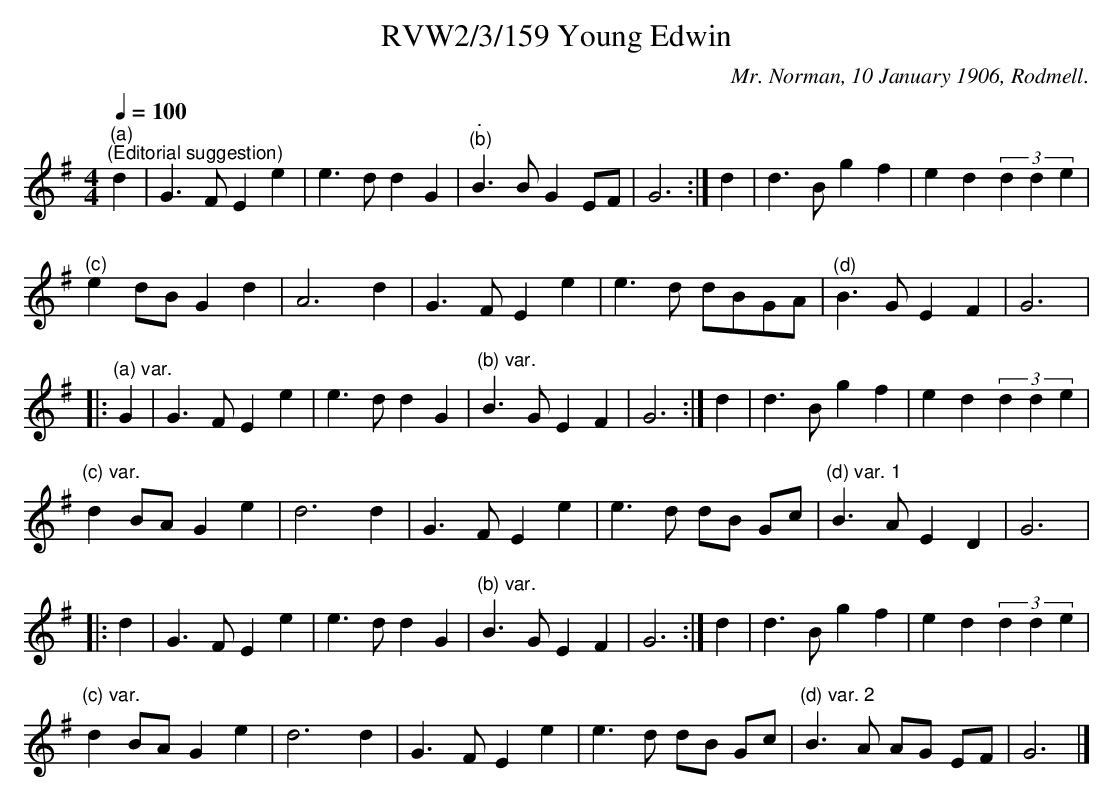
X:1
T:RVW2/3/159 Young Edwin
C:Mr. Norman, 10 January 1906, Rodmell.
L:1/8
Q:1/4=100
M:4/4
K:G
"^(a)""^(Editorial suggestion)" d2 | G3 F E2 e2 | e3 d d2 G2 |"^.""^(b)" B3 B G2 EF | G6 :| d2 |
d3 B g2 f2 | e2 d2 (3d2 d2 e2 |$"^(c)" e2 dB G2 d2 | A6 d2 | G3 F E2 e2 | e3 d dBGA |
"^(d)" B3 G E2 F2 | G6 |:$"^(a) var." G2 | G3 F E2 e2 | e3 d d2 G2 |"^(b) var." B3 G E2 F2 | G6 :|
d2 | d3 B g2 f2 | e2 d2 (3d2 d2 e2 |$"^(c) var." d2 BA G2 e2 | d6 d2 | G3 F E2 e2 | e3 d dB Gc |
"^(d) var. 1" B3 A E2 D2 | G6 |:$ d2 | G3 F E2 e2 | e3 d d2 G2 |"^(b) var." B3 G E2 F2 | G6 :| d2 |
d3 B g2 f2 | e2 d2 (3d2 d2 e2 |$"^(c) var." d2 BA G2 e2 | d6 d2 | G3 F E2 e2 | e3 d dB Gc |
"^(d) var. 2" B3 A AG EF | G6 |]
